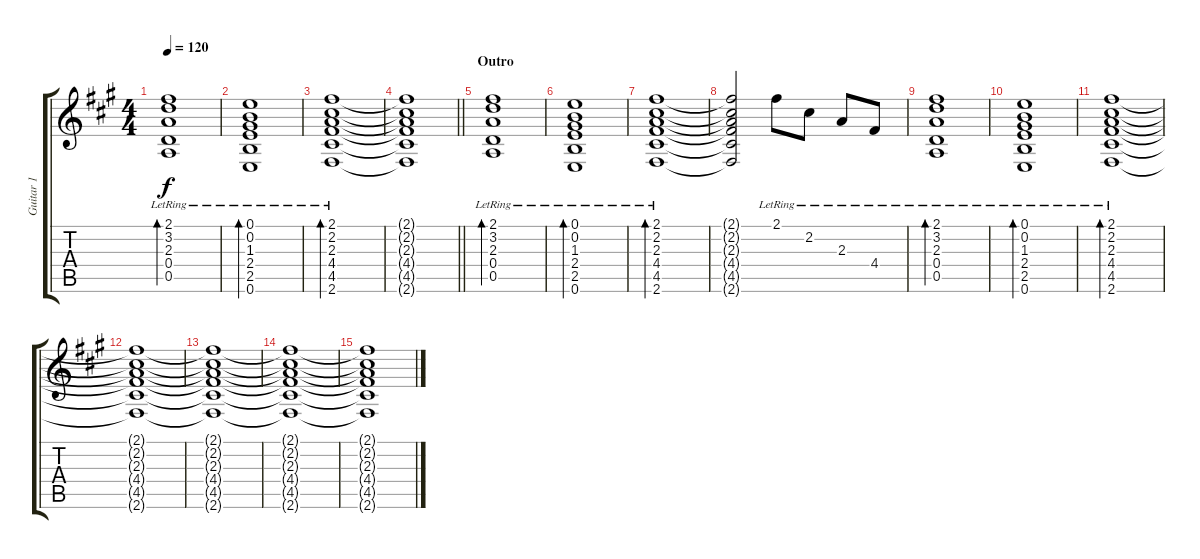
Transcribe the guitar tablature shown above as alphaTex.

\track ("Guitar 1" "Guitar 1") {instrument acousticguitarsteel}
\staff {score tabs}
\tuning (E4 B3 G3 D3 A2 E2) {hide}
\ts (4 4)
\tempo 120
\clef g2
\ks f#minor
(2.1{lr} 3.2{lr} 2.3{lr} 0.4{lr} 0.5{lr}).1{bd 120 dy f} |
(0.1{lr} 0.2{lr} 1.3{lr} 2.4{lr} 2.5{lr} 0.6{lr}).1{bd 120} |
(2.1{lr} 2.2{lr} 2.3{lr} 4.4{lr} 4.5{lr} 2.6{lr}).1{bd 120} |
\barLineRight lightlight
(2.1{t} 2.2{t} 2.3{t} 4.4{t} 4.5{t} 2.6{t}).1 |
\section ("" "Outro")
(2.1{lr} 3.2{lr} 2.3{lr} 0.4{lr} 0.5{lr}).1{bd 120} |
(0.1{lr} 0.2{lr} 1.3{lr} 2.4{lr} 2.5{lr} 0.6{lr}).1{bd 120} |
(2.1{lr} 2.2{lr} 2.3{lr} 4.4{lr} 4.5{lr} 2.6{lr}).1{bd 120} |
(2.1{t} 2.2{t} 2.3{t} 4.4{t} 4.5{t} 2.6{t}).2 2.1{lr}.8 2.2{lr}.8 2.3{lr}.8 4.4{lr}.8 |
(2.1{lr} 3.2{lr} 2.3{lr} 0.4{lr} 0.5{lr}).1{bd 120} |
(0.1{lr} 0.2{lr} 1.3{lr} 2.4{lr} 2.5{lr} 0.6{lr}).1{bd 120} |
(2.1{lr} 2.2{lr} 2.3{lr} 4.4{lr} 4.5{lr} 2.6{lr}).1{bd 120} |
(2.1{t} 2.2{t} 2.3{t} 4.4{t} 4.5{t} 2.6{t}).1 |
(2.1{t} 2.2{t} 2.3{t} 4.4{t} 4.5{t} 2.6{t}).1 |
(2.1{t} 2.2{t} 2.3{t} 4.4{t} 4.5{t} 2.6{t}).1 |
(2.1{t} 2.2{t} 2.3{t} 4.4{t} 4.5{t} 2.6{t}).1
